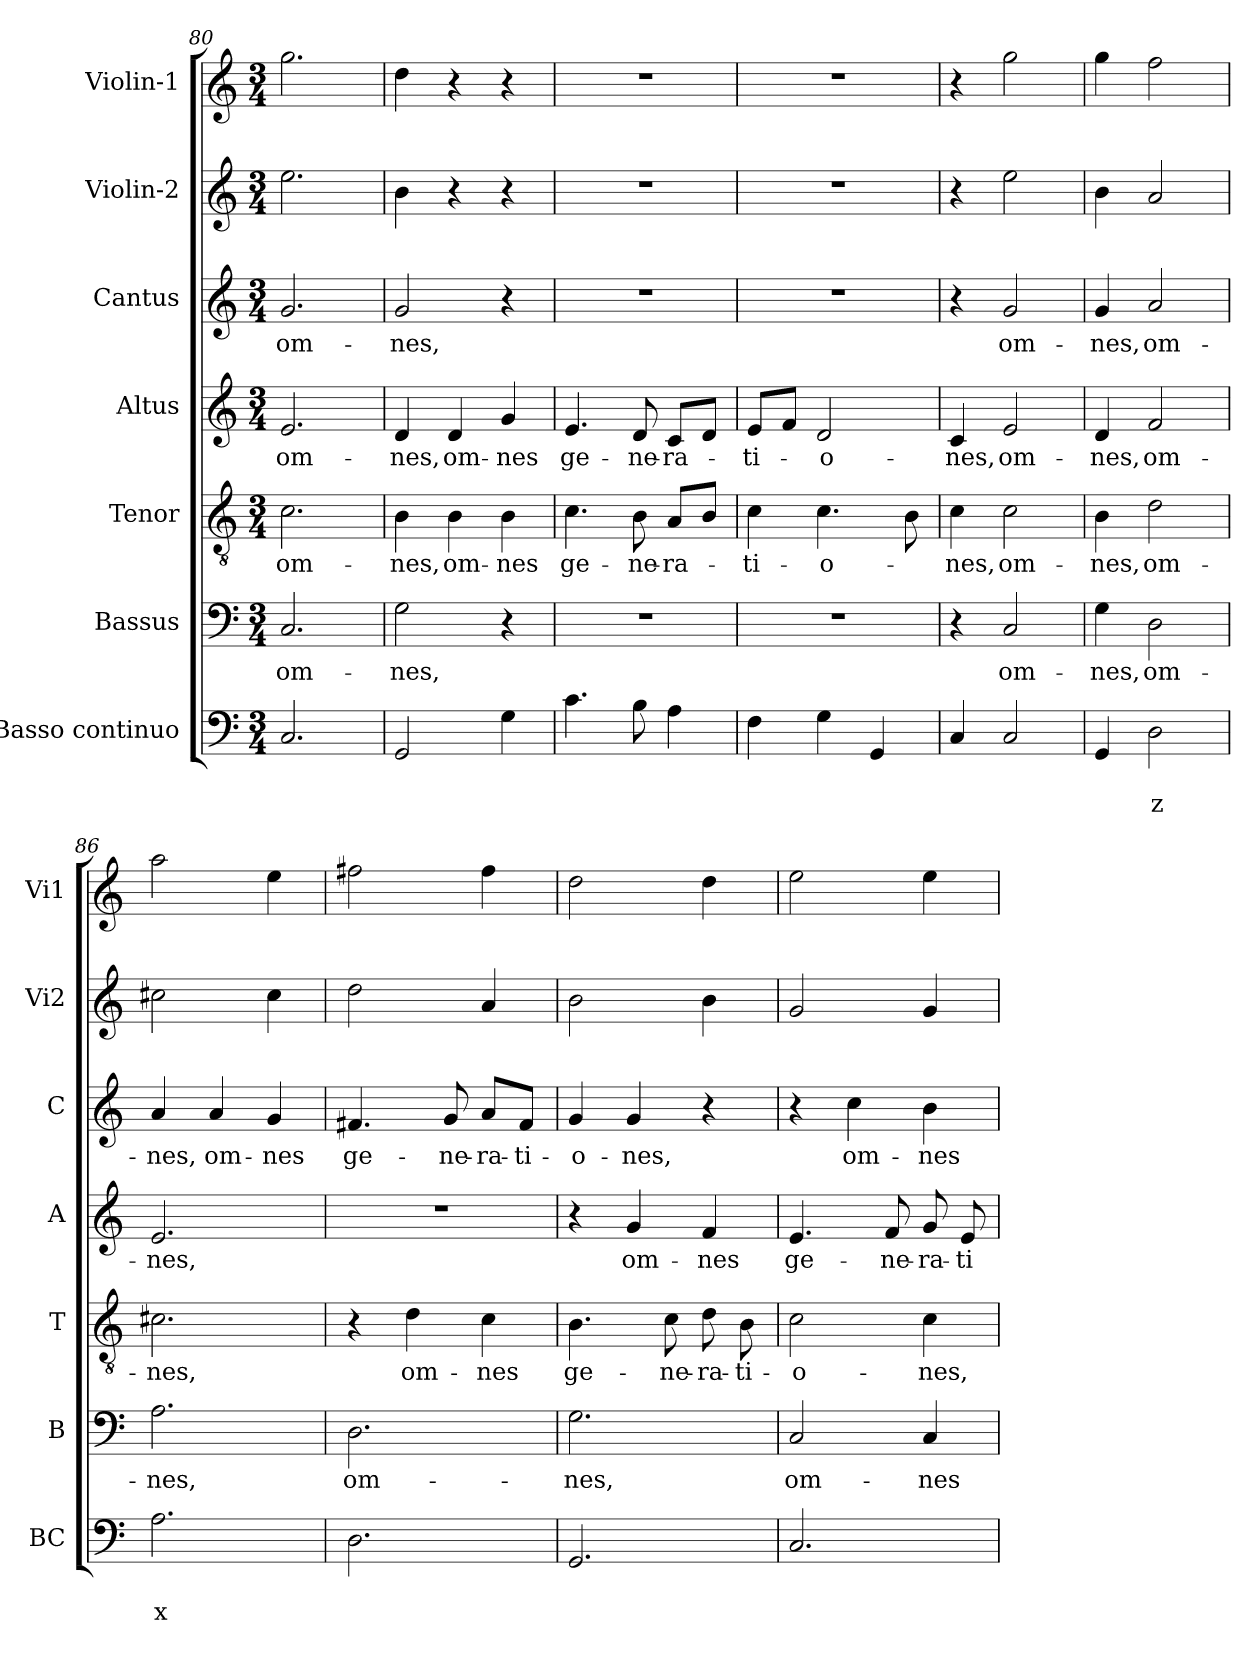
**kern	**text	**text	**kern	**text	**kern	**text	**kern	**text	**kern	**text	**kern	**kern
*part7	*part7	*part7	*part6	*part6	*part5	*part5	*part4	*part4	*part3	*part3	*part2	*part1
*staff7	*staff7	*staff7	*staff6	*staff6	*staff5	*staff5	*staff4	*staff4	*staff3	*staff3	*staff2	*staff1
*I"Basso continuo	*	*	*I"Bassus	*	*I"Tenor	*	*I"Altus	*	*I"Cantus	*	*I"Violin-2	*I"Violin-1
*I'BC	*	*	*I'B	*	*I'T	*	*I'A	*	*I'C	*	*I'Vi2	*I'Vi1
*clefF4	*	*	*clefF4	*	*clefGv2	*	*clefG2	*	*clefG2	*	*clefG2	*clefG2
*k[]	*	*	*k[]	*	*k[]	*	*k[]	*	*k[]	*	*k[]	*k[]
*C:	*	*	*C:	*	*C:	*	*C:	*	*C:	*	*C:	*C:
*M3/4	*	*	*M3/4	*	*M3/4	*	*M3/4	*	*M3/4	*	*M3/4	*M3/4
=80	=80	=80	=80	=80	=80	=80	=80	=80	=80	=80	=80	=80
!	!	!	!	!LO:LY:b	!	!LO:LY:b	!	!LO:LY:b	!	!LO:LY:b	!	!
2.C/	.	.	2.C/	om-	2.c\	om-	2.e/	om-	2.g/	om-	2.ee\	2.gg\
=81	=81	=81	=81	=81	=81	=81	=81	=81	=81	=81	=81	=81
!	!	!	!	!LO:LY:b	!	!LO:LY:b	!	!LO:LY:b	!	!LO:LY:b	!	!
2GG/	.	.	2G\	-nes,	4B\	-nes,	4d/	-nes,	2g/	-nes,	4b\	4dd\
!	!	!	!	!	!	!LO:LY:b	!	!LO:LY:b	!	!	!	!
.	.	.	.	.	4B\	om-	4d/	om-	.	.	4r	4r
!	!	!	!	!	!	!LO:LY:b	!	!LO:LY:b	!	!	!	!
4G\	.	.	4r	.	4B\	-nes	4g/	-nes	4r	.	4r	4r
!!LO:LB:g=z
=82	=82	=82	=82	=82	=82	=82	=82	=82	=82	=82	=82	=82
!	!	!	!	!	!	!LO:LY:b	!	!LO:LY:b	!	!	!	!
4.c\	.	.	2.r	.	4.c\	ge-	4.e/	ge-	2.r	.	2.r	2.r
!	!	!	!	!	!	!LO:LY:b	!	!LO:LY:b	!	!	!	!
8B\	.	.	.	.	8B\	-ne-	8d/	-ne-	.	.	.	.
!	!	!	!	!	!	!LO:LY:b	!	!LO:LY:b	!	!	!	!
4A\	.	.	.	.	8A/L	-ra-	8c/L	-ra-	.	.	.	.
.	.	.	.	.	8B/J	.	8d/J	.	.	.	.	.
=83	=83	=83	=83	=83	=83	=83	=83	=83	=83	=83	=83	=83
!	!	!	!	!	!	!LO:LY:b	!	!LO:LY:b	!	!	!	!
4F\	.	.	2.r	.	4c\	-ti-	8e/L	-ti-	2.r	.	2.r	2.r
.	.	.	.	.	.	.	8f/J	.	.	.	.	.
!	!	!	!	!	!	!LO:LY:b	!	!LO:LY:b	!	!	!	!
4G\	.	.	.	.	4.c\	-o-	2d/	-o-	.	.	.	.
4GG/	.	.	.	.	.	.	.	.	.	.	.	.
.	.	.	.	.	8B\	.	.	.	.	.	.	.
=84	=84	=84	=84	=84	=84	=84	=84	=84	=84	=84	=84	=84
!	!	!	!	!	!	!LO:LY:b	!	!LO:LY:b	!	!	!	!
4C/	.	.	4r	.	4c\	-nes,	4c/	-nes,	4r	.	4r	4r
!	!	!	!	!LO:LY:b	!	!LO:LY:b	!	!LO:LY:b	!	!LO:LY:b	!	!
2C/	.	.	2C/	om-	2c\	om-	2e/	om-	2g/	om-	2ee\	2gg\
=85	=85	=85	=85	=85	=85	=85	=85	=85	=85	=85	=85	=85
!	!	!	!	!LO:LY:b	!	!LO:LY:b	!	!LO:LY:b	!	!LO:LY:b	!	!
4GG/	.	.	4G\	-nes,	4B\	-nes,	4d/	-nes,	4g/	-nes,	4b\	4gg\
!	!	!LO:LY:b	!	!LO:LY:b	!	!LO:LY:b	!	!LO:LY:b	!	!LO:LY:b	!	!
2D\	.	z	2D\	om-	2d\	om-	2f/	om-	2a/	om-	2a/	2ff\
=86	=86	=86	=86	=86	=86	=86	=86	=86	=86	=86	=86	=86
!	!	!LO:LY:b	!	!LO:LY:b	!	!LO:LY:b	!	!LO:LY:b	!	!LO:LY:b	!	!
2.A\	.	x	2.A\	-nes,	2.c#X\	-nes,	2.e/	-nes,	4a/	-nes,	2cc#X\	2aa\
!	!	!	!	!	!	!	!	!	!	!LO:LY:b	!	!
.	.	.	.	.	.	.	.	.	4a/	om-	.	.
!	!	!	!	!	!	!	!	!	!	!LO:LY:b	!	!
.	.	.	.	.	.	.	.	.	4g/	-nes	4cc#\	4ee\
=87	=87	=87	=87	=87	=87	=87	=87	=87	=87	=87	=87	=87
!	!	!	!	!LO:LY:b	!	!	!	!	!	!LO:LY:b	!	!
2.D\	.	.	2.D\	om-	4r	.	2.r	.	4.f#X/	ge-	2dd\	2ff#X\
!	!	!	!	!	!	!LO:LY:b	!	!	!	!	!	!
.	.	.	.	.	4d\	om-	.	.	.	.	.	.
!	!	!	!	!	!	!	!	!	!	!LO:LY:b	!	!
.	.	.	.	.	.	.	.	.	8g/	-ne-	.	.
!	!	!	!	!	!	!LO:LY:b	!	!	!	!LO:LY:b	!	!
.	.	.	.	.	4c\	-nes	.	.	8a/L	-ra-	4a/	4ff#\
!	!	!	!	!	!	!	!	!	!	!LO:LY:b	!	!
.	.	.	.	.	.	.	.	.	8f#/J	-ti-	.	.
=88	=88	=88	=88	=88	=88	=88	=88	=88	=88	=88	=88	=88
!	!	!	!	!LO:LY:b	!	!LO:LY:b	!	!	!	!LO:LY:b	!	!
2.GG/	.	.	2.G\	-nes,	4.B\	ge-	4r	.	4g/	-o-	2b\	2dd\
!	!	!	!	!	!	!	!	!LO:LY:b	!	!LO:LY:b	!	!
.	.	.	.	.	.	.	4g/	om-	4g/	-nes,	.	.
!	!	!	!	!	!	!LO:LY:b	!	!	!	!	!	!
.	.	.	.	.	8c\	-ne-	.	.	.	.	.	.
!	!	!	!	!	!	!LO:LY:b	!	!LO:LY:b	!	!	!	!
.	.	.	.	.	8d\	-ra-	4f/	-nes	4r	.	4b\	4dd\
!	!	!	!	!	!	!LO:LY:b	!	!	!	!	!	!
.	.	.	.	.	8B\	-ti-	.	.	.	.	.	.
!!LO:PB:g=z
=89	=89	=89	=89	=89	=89	=89	=89	=89	=89	=89	=89	=89
!	!	!	!	!LO:LY:b	!	!LO:LY:b	!	!LO:LY:b	!	!	!	!
2.C/	.	.	2C/	om-	2c\	-o-	4.e/	ge-	4r	.	2g/	2ee\
!	!	!	!	!	!	!	!	!	!	!LO:LY:b	!	!
.	.	.	.	.	.	.	.	.	4cc\	om-	.	.
!	!	!	!	!	!	!	!	!LO:LY:b	!	!	!	!
.	.	.	.	.	.	.	8f/	-ne-	.	.	.	.
!	!	!	!	!LO:LY:b	!	!LO:LY:b	!	!LO:LY:b	!	!LO:LY:b	!	!
.	.	.	4C/	-nes	4c\	-nes,	8g/	-ra-	4b\	-nes	4g/	4ee\
!	!	!	!	!	!	!	!	!LO:LY:b	!	!	!	!
.	.	.	.	.	.	.	8e/	-ti-	.	.	.	.
=	=	=	=	=	=	=	=	=	=	=	=	=
*-	*-	*-	*-	*-	*-	*-	*-	*-	*-	*-	*-	*-
